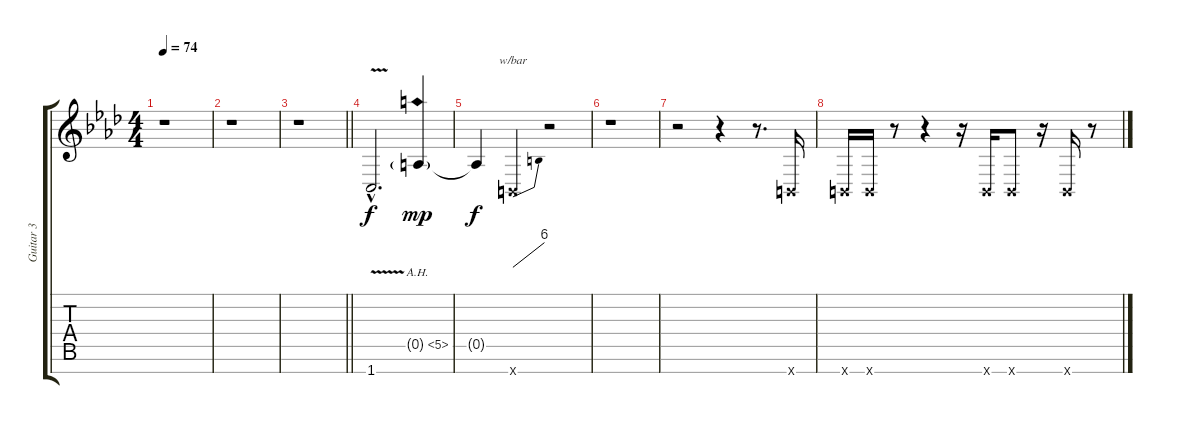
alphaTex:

\track ("Guitar 3" "Guitar 3") {instrument overdrivenguitar}
\staff {score tabs}
\tuning (E4 B3 G3 D3 A2 E2 B1) {hide}
\ts (4 4)
\tempo 74
\clef g2
\ks fminor
r.1{dy f} |
r.1 |
\barLineRight lightlight
r.1 |
1.7{v hac}.2{d} 0.5{ah 5 g}.4{dy mp} |
0.5{t}.4{dy f} 0.7{x}.4{tbe (dive default 0 0 60 24)} r.2 |
r.1 |
r.2 r.4 r.8{d} 0.7{x}.16 |
0.7{x}.16 0.7{x}.16 r.8 r.4 r.16 0.7{x}.16 0.7{x}.8 r.16 0.7{x}.16 r.8
